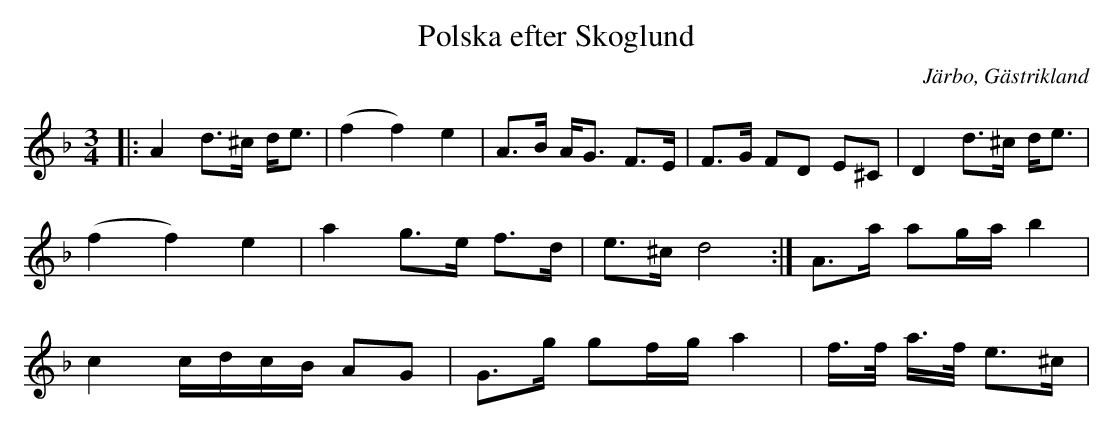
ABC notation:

X:1
T: Polska efter Skoglund
O: Järbo, Gästrikland
M: 3/4
L: 1/16
K: Dm
|:A4 d2>^c2 d2<e2 |(f4f4) e4| A2>B2 A2<G2 F2>E2|F2>G2 F2D2 E2^C2|D4 d2>^c2 d2<e2 |(f4f4) e4|a4 g2>e2 f2>d2|e2>^c2 d8:|A2>a2 a2ga b4|c4 cdcB A2G2|G2>g2 g2fg  a4|f>f a>f e2>^c2|
